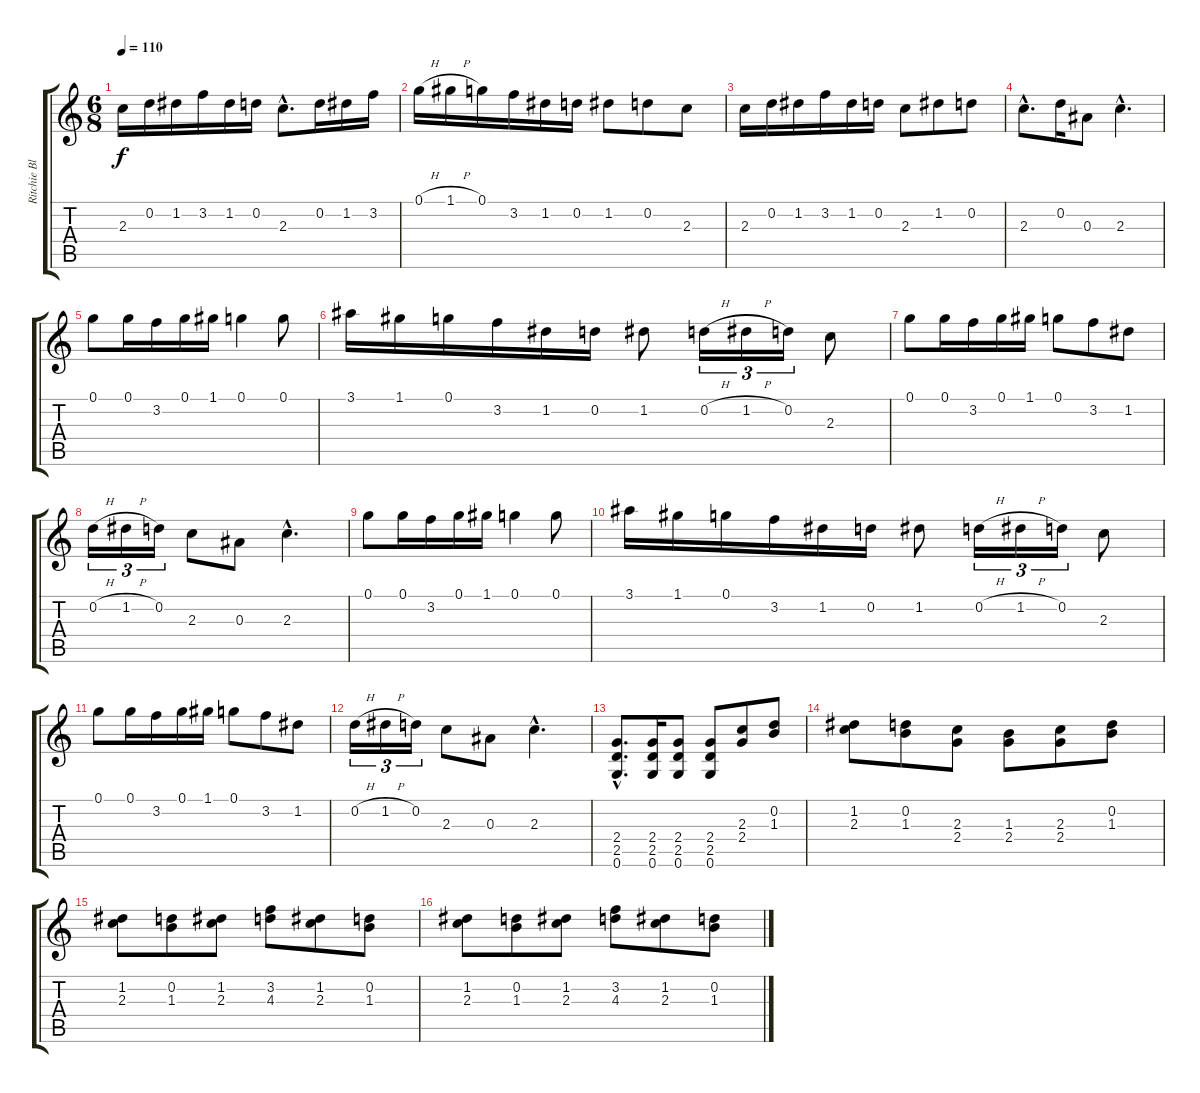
\track ("Ritchie Blackmore" "Ritchie Bl") {instrument acousticguitarsteel}
\staff {score tabs}
\tuning (G4 D4 Bb3 F3 C3 G2) {hide}
\ts (6 8)
\tempo 110
\clef g2
\ks c
2.3.16{dy f} 0.2.16 1.2.16 3.2.16 1.2.16 0.2.16 2.3{hac}.8{d} 0.2.16 1.2.16 3.2.16 |
0.1{h}.16 1.1{h}.16 0.1.16 3.2.16 1.2.16 0.2.16 1.2.8 0.2.8 2.3.8 |
2.3.16 0.2.16 1.2.16 3.2.16 1.2.16 0.2.16 2.3.8 1.2.8 0.2.8 |
2.3{hac}.8{d} 0.2.16 0.3.8 2.3{hac}.4{d} |
0.1.8 0.1.16 3.2.16 0.1.16 1.1.16 0.1.4 0.1.8 |
3.1.16 1.1.16 0.1.16 3.2.16 1.2.16 0.2.16 1.2.8 0.2{h}.16{tu (3 2)} 1.2{h}.16{tu (3 2)} 0.2.16{tu (3 2)} 2.3.8 |
0.1.8 0.1.16 3.2.16 0.1.16 1.1.16 0.1.8 3.2.8 1.2.8 |
0.2{h}.16{tu (3 2)} 1.2{h}.16{tu (3 2)} 0.2.16{tu (3 2)} 2.3.8 0.3.8 2.3{hac}.4{d} |
0.1.8 0.1.16 3.2.16 0.1.16 1.1.16 0.1.4 0.1.8 |
3.1.16 1.1.16 0.1.16 3.2.16 1.2.16 0.2.16 1.2.8 0.2{h}.16{tu (3 2)} 1.2{h}.16{tu (3 2)} 0.2.16{tu (3 2)} 2.3.8 |
0.1.8 0.1.16 3.2.16 0.1.16 1.1.16 0.1.8 3.2.8 1.2.8 |
0.2{h}.16{tu (3 2)} 1.2{h}.16{tu (3 2)} 0.2.16{tu (3 2)} 2.3.8 0.3.8 2.3{hac}.4{d} |
(2.4{hac} 2.5{hac} 0.6{hac}).8{d} (2.4 2.5 0.6).16 (2.4 2.5 0.6).8 (2.4 2.5 0.6).8 (2.3 2.4).8 (0.2 1.3).8 |
(1.2 2.3).8 (0.2 1.3).8 (2.3 2.4).8 (1.3 2.4).8 (2.3 2.4).8 (0.2 1.3).8 |
(1.2 2.3).8 (0.2 1.3).8 (1.2 2.3).8 (3.2 4.3).8 (1.2 2.3).8 (0.2 1.3).8 |
(1.2 2.3).8 (0.2 1.3).8 (1.2 2.3).8 (3.2 4.3).8 (1.2 2.3).8 (0.2 1.3).8
